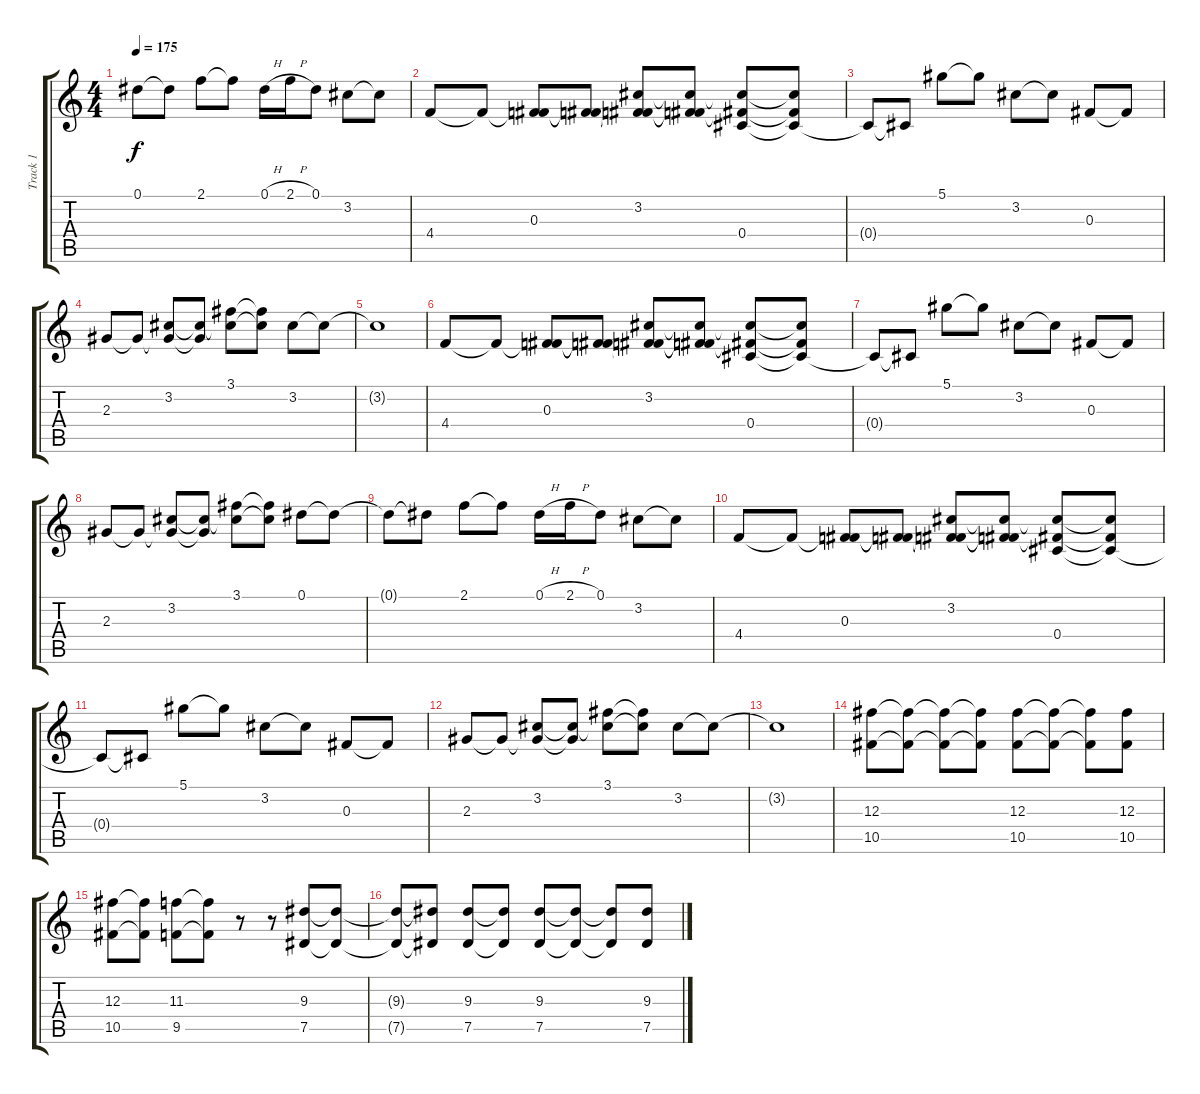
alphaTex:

\track ("Track 1" "Track 1") {instrument acousticguitarsteel}
\staff {score tabs}
\tuning (Eb4 Bb3 Gb3 Db3 Ab2 Db2) {hide}
\ts (4 4)
\tempo 175
\clef g2
\ks c
0.1{t}.8{dy f} 0.1{t}.8 2.1.8 2.1{t}.8 0.1{h}.16 2.1{h}.16 0.1.8 3.2.8 3.2{t}.8 |
4.4.8 4.4{t}.8 (0.3 4.4{t}).8 (0.3{t} 4.4{t}).8 (3.2 0.3{t} 4.4{t}).8 (3.2{t} 0.3{t} 4.4{t}).8 (3.2{t} 0.3{t} 0.4).8 (3.2{t} 0.3{t} 0.4{t}).8 |
0.4{t}.8 0.4{t}.8 5.1.8 5.1{t}.8 3.2.8 3.2{t}.8 0.3.8 0.3{t}.8 |
2.3.8 2.3{t}.8 (3.2 2.3{t}).8 (3.2{t} 2.3{t}).8 (3.1 3.2{t}).8 (3.1{t} 3.2{t}).8 3.2.8 3.2{t}.8 |
3.2{t}.1 |
4.4.8 4.4{t}.8 (0.3 4.4{t}).8 (0.3{t} 4.4{t}).8 (3.2 0.3{t} 4.4{t}).8 (3.2{t} 0.3{t} 4.4{t}).8 (3.2{t} 0.3{t} 0.4).8 (3.2{t} 0.3{t} 0.4{t}).8 |
0.4{t}.8 0.4{t}.8 5.1.8 5.1{t}.8 3.2.8 3.2{t}.8 0.3.8 0.3{t}.8 |
2.3.8 2.3{t}.8 (3.2 2.3{t}).8 (3.2{t} 2.3{t}).8 (3.1 3.2{t}).8 (3.1{t} 3.2{t}).8 0.1.8 0.1{t}.8 |
0.1{t}.8 0.1{t}.8 2.1.8 2.1{t}.8 0.1{h}.16 2.1{h}.16 0.1.8 3.2.8 3.2{t}.8 |
4.4.8 4.4{t}.8 (0.3 4.4{t}).8 (0.3{t} 4.4{t}).8 (3.2 0.3{t} 4.4{t}).8 (3.2{t} 0.3{t} 4.4{t}).8 (3.2{t} 0.3{t} 0.4).8 (3.2{t} 0.3{t} 0.4{t}).8 |
0.4{t}.8 0.4{t}.8 5.1.8 5.1{t}.8 3.2.8 3.2{t}.8 0.3.8 0.3{t}.8 |
2.3.8 2.3{t}.8 (3.2 2.3{t}).8 (3.2{t} 2.3{t}).8 (3.1 3.2{t}).8 (3.1{t} 3.2{t}).8 3.2.8 3.2{t}.8 |
3.2{t}.1 |
(12.3 10.5).8 (12.3{t} 10.5{t}).8 (12.3{t} 10.5{t}).8 (12.3{t} 10.5{t}).8 (12.3 10.5).8 (12.3{t} 10.5{t}).8 (12.3{t} 10.5{t}).8 (12.3 10.5).8 |
(12.3 10.5).8 (12.3{t} 10.5{t}).8 (11.3 9.5).8 (11.3{t} 9.5{t}).8 r.8 r.8 (9.3 7.5).8 (9.3{t} 7.5{t}).8 |
(9.3{t} 7.5{t}).8 (9.3{t} 7.5{t}).8 (9.3 7.5).8 (9.3{t} 7.5{t}).8 (9.3 7.5).8 (9.3{t} 7.5{t}).8 (9.3{t} 7.5{t}).8 (9.3 7.5).8
